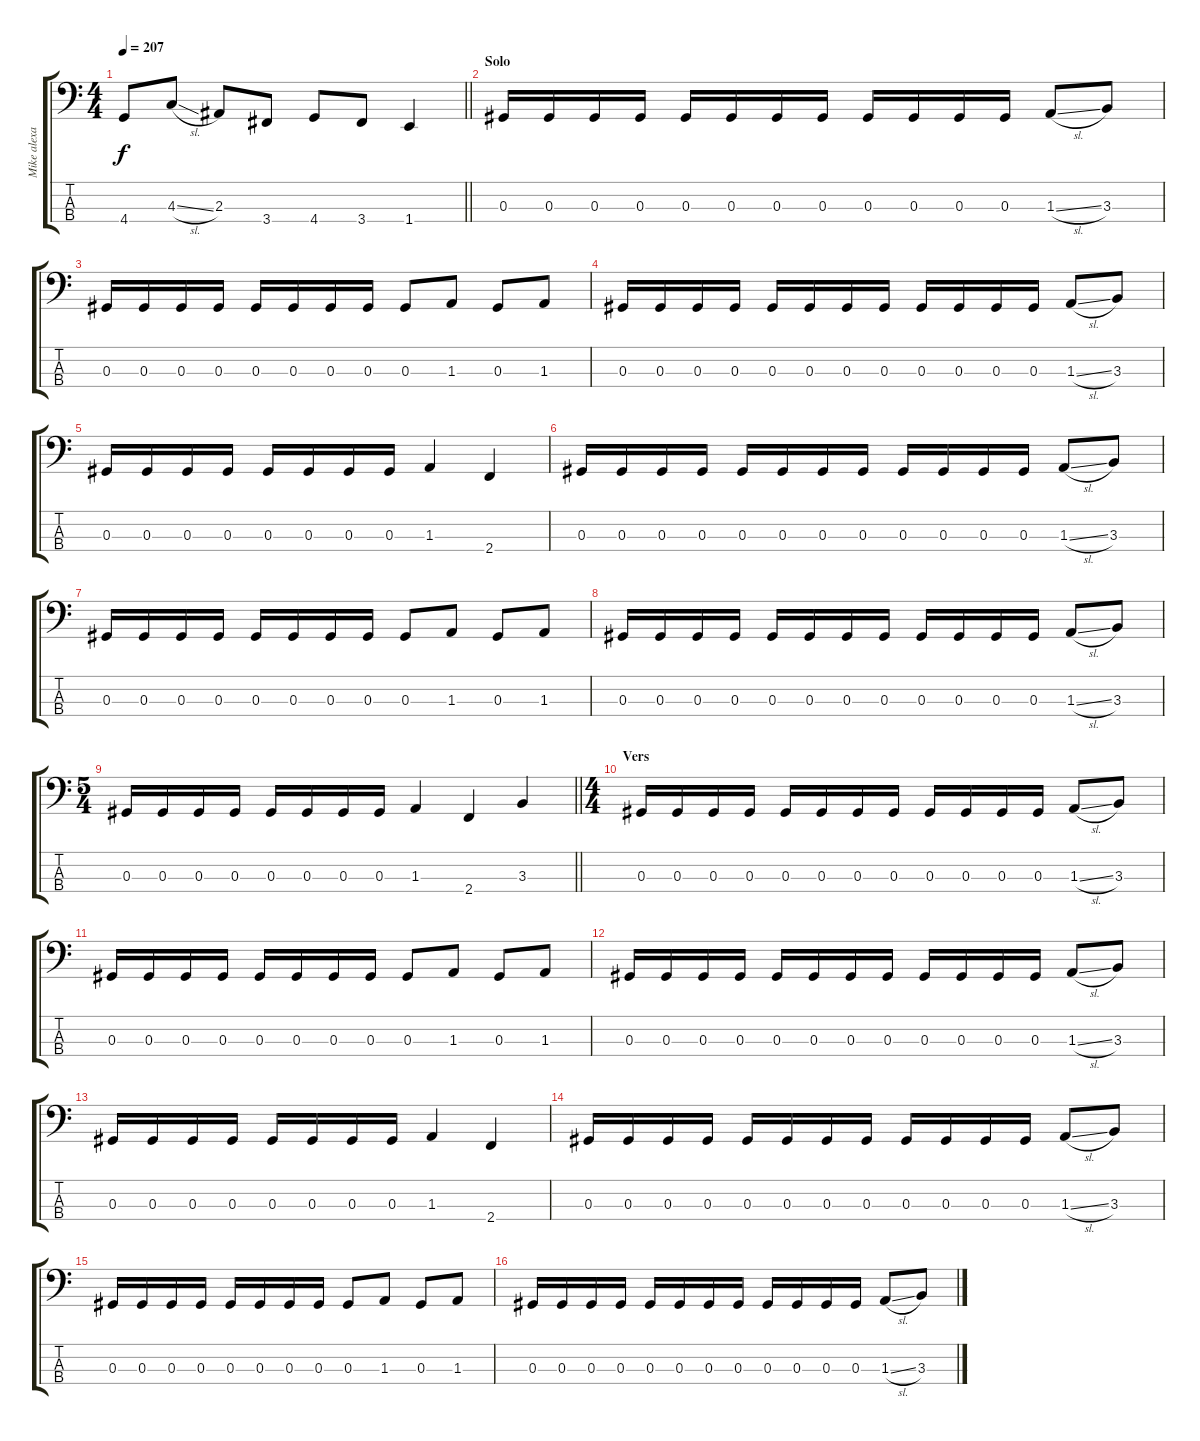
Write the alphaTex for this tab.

\track ("Mike alexander" "Mike alexa") {instrument electricbasspick}
\staff {score tabs}
\tuning (Gb2 Db2 Ab1 Eb1) {hide}
\ts (4 4)
\tempo 207
\clef f4
\barLineRight lightlight
\ks c
4.4.8{dy f} 4.3{sl}.8 2.3.8 3.4.8 4.4.8 3.4.8 1.4.4 |
\section ("" "Solo")
0.3.16 0.3.16 0.3.16 0.3.16 0.3.16 0.3.16 0.3.16 0.3.16 0.3.16 0.3.16 0.3.16 0.3.16 1.3{sl}.8 3.3.8 |
0.3.16 0.3.16 0.3.16 0.3.16 0.3.16 0.3.16 0.3.16 0.3.16 0.3.8 1.3.8 0.3.8 1.3.8 |
0.3.16 0.3.16 0.3.16 0.3.16 0.3.16 0.3.16 0.3.16 0.3.16 0.3.16 0.3.16 0.3.16 0.3.16 1.3{sl}.8 3.3.8 |
0.3.16 0.3.16 0.3.16 0.3.16 0.3.16 0.3.16 0.3.16 0.3.16 1.3.4 2.4.4 |
0.3.16 0.3.16 0.3.16 0.3.16 0.3.16 0.3.16 0.3.16 0.3.16 0.3.16 0.3.16 0.3.16 0.3.16 1.3{sl}.8 3.3.8 |
0.3.16 0.3.16 0.3.16 0.3.16 0.3.16 0.3.16 0.3.16 0.3.16 0.3.8 1.3.8 0.3.8 1.3.8 |
0.3.16 0.3.16 0.3.16 0.3.16 0.3.16 0.3.16 0.3.16 0.3.16 0.3.16 0.3.16 0.3.16 0.3.16 1.3{sl}.8 3.3.8 |
\ts (5 4)
\barLineRight lightlight
0.3.16 0.3.16 0.3.16 0.3.16 0.3.16 0.3.16 0.3.16 0.3.16 1.3.4 2.4.4 3.3.4 |
\ts (4 4)
\section ("" "Vers")
0.3.16 0.3.16 0.3.16 0.3.16 0.3.16 0.3.16 0.3.16 0.3.16 0.3.16 0.3.16 0.3.16 0.3.16 1.3{sl}.8 3.3.8 |
0.3.16 0.3.16 0.3.16 0.3.16 0.3.16 0.3.16 0.3.16 0.3.16 0.3.8 1.3.8 0.3.8 1.3.8 |
0.3.16 0.3.16 0.3.16 0.3.16 0.3.16 0.3.16 0.3.16 0.3.16 0.3.16 0.3.16 0.3.16 0.3.16 1.3{sl}.8 3.3.8 |
0.3.16 0.3.16 0.3.16 0.3.16 0.3.16 0.3.16 0.3.16 0.3.16 1.3.4 2.4.4 |
0.3.16 0.3.16 0.3.16 0.3.16 0.3.16 0.3.16 0.3.16 0.3.16 0.3.16 0.3.16 0.3.16 0.3.16 1.3{sl}.8 3.3.8 |
0.3.16 0.3.16 0.3.16 0.3.16 0.3.16 0.3.16 0.3.16 0.3.16 0.3.8 1.3.8 0.3.8 1.3.8 |
0.3.16 0.3.16 0.3.16 0.3.16 0.3.16 0.3.16 0.3.16 0.3.16 0.3.16 0.3.16 0.3.16 0.3.16 1.3{sl}.8 3.3.8
